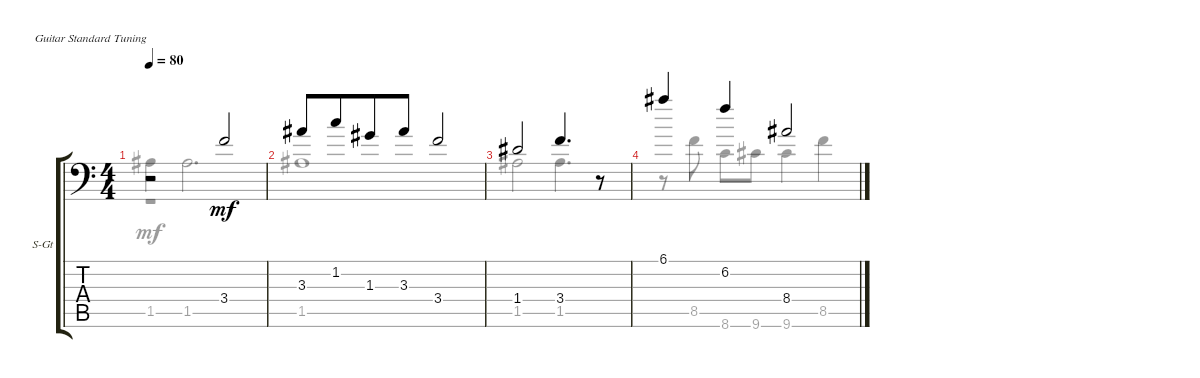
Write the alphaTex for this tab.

\defaultSystemsLayout 4
\bracketExtendMode groupsimilarinstruments
\firstSystemTrackNameOrientation horizontal
\otherSystemsTrackNameOrientation horizontal
\track ("Steel Guitar" "S-Gt") {instrument acousticguitarsteel}
\staff {score tabs}
\tuning (E4 B3 G3 D3 A2 E2)
\voice
\ts (4 4)
\tempo 80
\clef f4
\ks c
r.2{dy mf} 3.4.2 |
3.3.8{beam merge} 1.2.8{beam merge} 1.3.8{beam merge} 3.3.8 3.4.2 |
1.4.2 3.4.4{d} r.8 |
6.1.4 6.2.4 8.4.2
\voice
\clef f4
\ottava regular
\simile none
\ks c
|
|
|
\voice
\clef f4
\ottava regular
\simile none
\ks c
1.5.4{dy mf} 1.5.2{d} |
1.5.1 |
1.5.2 1.5.4{d} r.8 |
r.8 8.5.8 8.6.8 9.6.8 9.6.4 8.5.4
\voice
\clef f4
\ottava regular
\simile none
\ks c
r.1{dy mf} |
|
|
